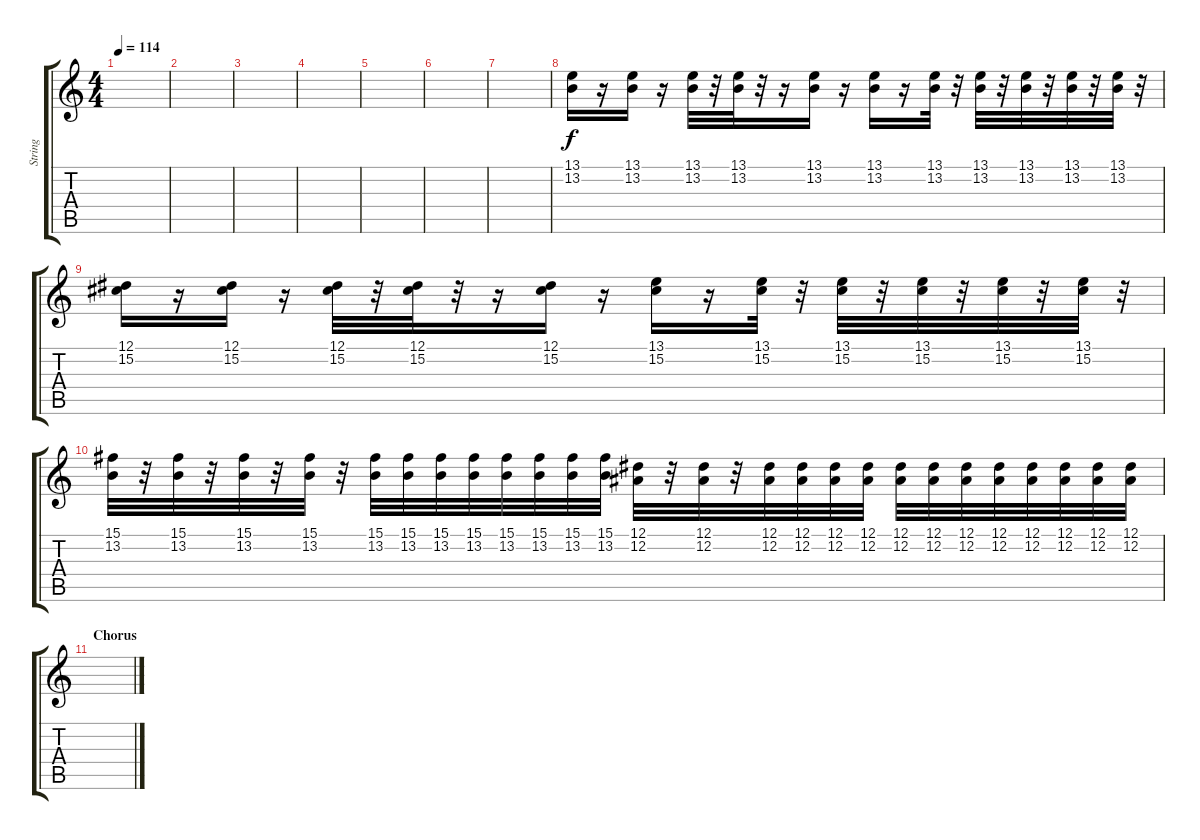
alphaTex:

\track ("String" "String") {instrument cello}
\staff {score tabs}
\tuning (Eb4 Bb3 Gb3 Db3 Ab2 Eb2) {hide}
\ts (4 4)
\tempo 114
\clef g2
\ks c
|
|
|
|
|
|
|
(13.1 13.2).16{volume 8 instrument clavinet} r.16 (13.1 13.2).16 r.16 (13.1 13.2).32 r.32 (13.1 13.2).32 r.32 r.16 (13.1 13.2).16 r.16 (13.1 13.2).16 r.16 (13.1 13.2).32 r.32 (13.1 13.2).32 r.32 (13.1 13.2).32 r.32 (13.1 13.2).32 r.32 (13.1 13.2).32 r.32 |
(12.1 15.2).16{balance 6} r.16 (12.1 15.2).16 r.16 (12.1 15.2).32 r.32 (12.1 15.2).32 r.32 r.16 (12.1 15.2).16 r.16 (13.1 15.2).16{balance 10} r.16 (13.1 15.2).32 r.32 (13.1 15.2).32 r.32 (13.1 15.2).32 r.32 (13.1 15.2).32 r.32 (13.1 15.2).32 r.32 |
(15.1 13.2).32 r.32 (15.1 13.2).32 r.32 (15.1 13.2).32 r.32 (15.1 13.2).32 r.32 (15.1 13.2).32{volume 3} (15.1 13.2).32 (15.1 13.2).32 (15.1 13.2).32 (15.1 13.2).32 (15.1 13.2).32 (15.1 13.2).32 (15.1 13.2).32 (12.1 12.2).32{volume 0} r.32 (12.1 12.2).32 r.32 (12.1 12.2).32 (12.1 12.2).32 (12.1 12.2).32 (12.1 12.2).32 (12.1 12.2).32 (12.1 12.2).32 (12.1 12.2).32 (12.1 12.2).32 (12.1 12.2).32 (12.1 12.2).32 (12.1 12.2).32 (12.1 12.2).32 |
\section ("" "Chorus")
